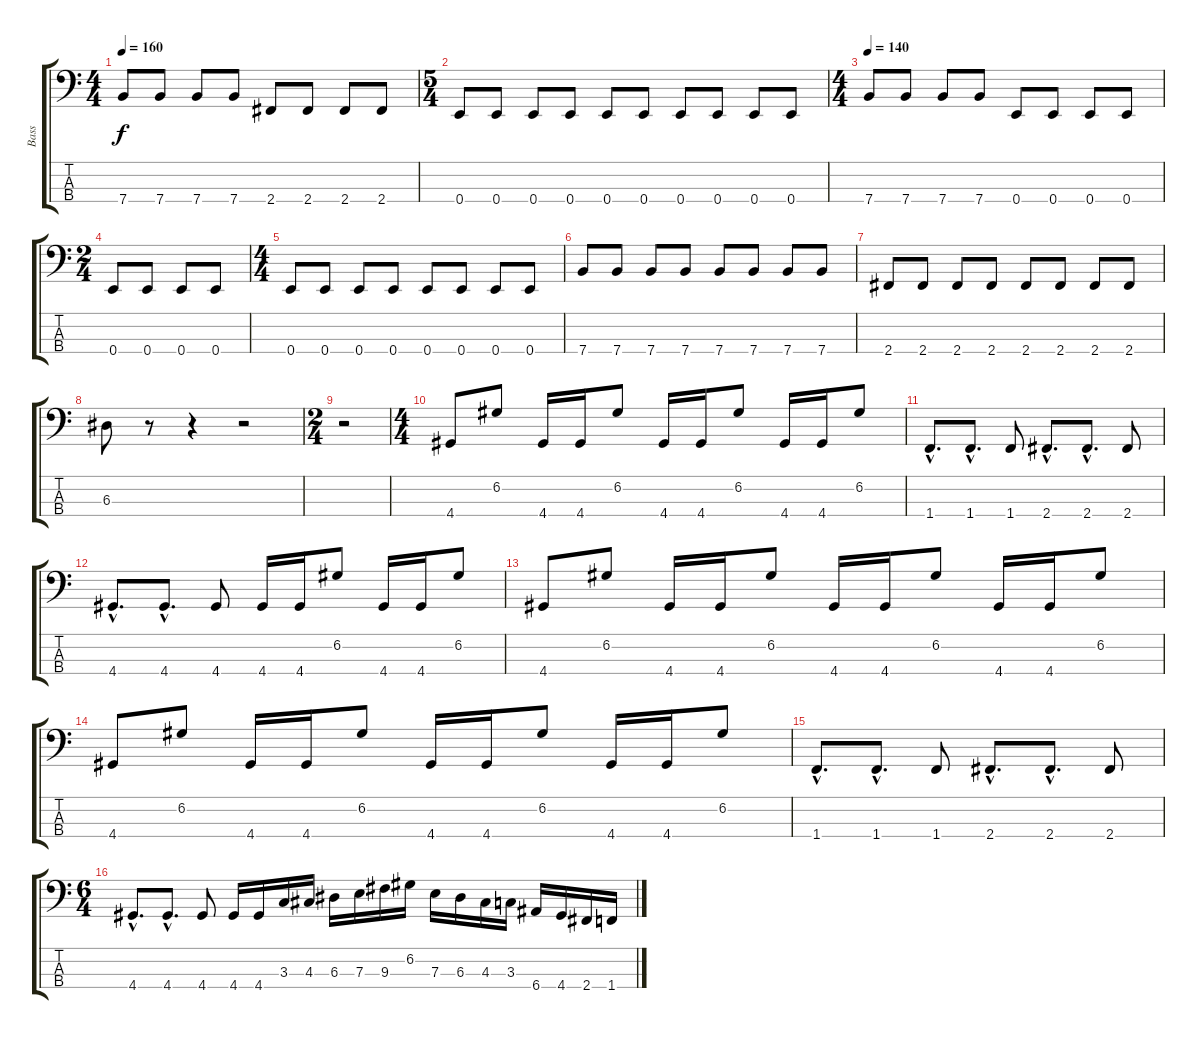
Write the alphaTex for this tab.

\track ("Bass" "Bass") {instrument electricbassfinger}
\staff {score tabs}
\tuning (G2 D2 A1 E1) {hide}
\ts (4 4)
\tempo 160
\clef f4
\ks c
7.4.8{dy f} 7.4.8 7.4.8 7.4.8 2.4.8 2.4.8 2.4.8 2.4.8 |
\ts (5 4)
0.4.8 0.4.8 0.4.8 0.4.8 0.4.8 0.4.8 0.4.8 0.4.8 0.4.8 0.4.8 |
\ts (4 4)
\tempo 140
7.4.8 7.4.8 7.4.8 7.4.8 0.4.8 0.4.8 0.4.8 0.4.8 |
\ts (2 4)
0.4.8 0.4.8 0.4.8 0.4.8 |
\ts (4 4)
0.4.8 0.4.8 0.4.8 0.4.8 0.4.8 0.4.8 0.4.8 0.4.8 |
7.4.8 7.4.8 7.4.8 7.4.8 7.4.8 7.4.8 7.4.8 7.4.8 |
2.4.8 2.4.8 2.4.8 2.4.8 2.4.8 2.4.8 2.4.8 2.4.8 |
6.3.8 r.8 r.4 r.2 |
\ts (2 4)
r.2 |
\ts (4 4)
4.4.8 6.2.8 4.4.16 4.4.16 6.2.8 4.4.16 4.4.16 6.2.8 4.4.16 4.4.16 6.2.8 |
1.4{hac}.8{d} 1.4{hac}.8{d} 1.4.8 2.4{hac}.8{d} 2.4{hac}.8{d} 2.4.8 |
4.4{hac}.8{d} 4.4{hac}.8{d} 4.4.8 4.4.16 4.4.16 6.2.8 4.4.16 4.4.16 6.2.8 |
4.4.8 6.2.8 4.4.16 4.4.16 6.2.8 4.4.16 4.4.16 6.2.8 4.4.16 4.4.16 6.2.8 |
4.4.8 6.2.8 4.4.16 4.4.16 6.2.8 4.4.16 4.4.16 6.2.8 4.4.16 4.4.16 6.2.8 |
1.4{hac}.8{d} 1.4{hac}.8{d} 1.4.8 2.4{hac}.8{d} 2.4{hac}.8{d} 2.4.8 |
\ts (6 4)
4.4{hac}.8{d} 4.4{hac}.8{d} 4.4.8 4.4.16 4.4.16 3.3.16 4.3.16 6.3.16 7.3.16 9.3.16 6.2.16 7.3.16 6.3.16 4.3.16 3.3.16 6.4.16 4.4.16 2.4.16 1.4.16
